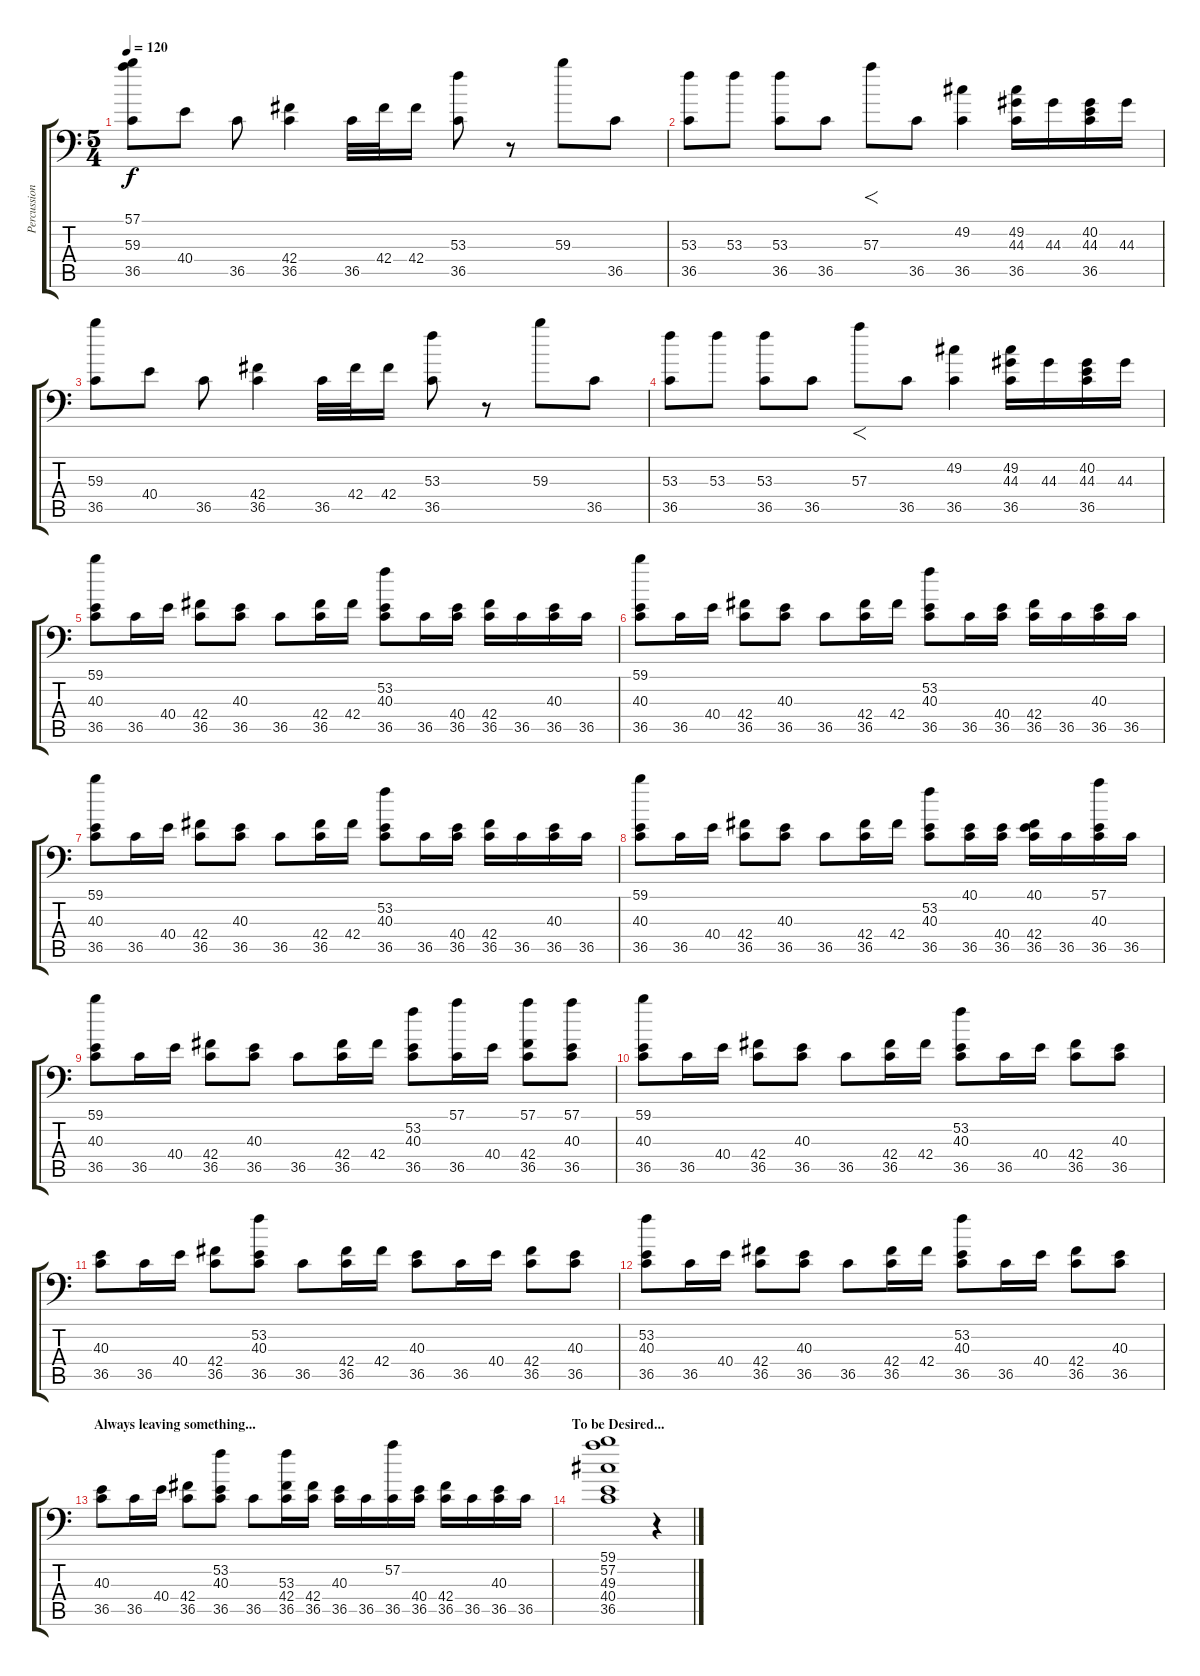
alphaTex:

\track ("Percussion" "Percussion") {instrument acousticgrandpiano}
\staff {score tabs}
\tuning (C-1 C-1 C-1 C-1 C-1 C-1) {hide}
\ts (5 4)
\tempo 120
\clef f4
\ks c
(57.1 59.3 36.5).8{dy f} 40.4.8 36.5.8 (42.4 36.5).4 36.5.32 42.4.32 42.4.16 (53.3 36.5).8 r.8 59.3.8 36.5.8 |
(53.3 36.5).8 53.3.8 (53.3 36.5).8 36.5.8 57.3.8{f} 36.5.8 (49.2 36.5).4 (49.2 44.3 36.5).16 44.3.16 (40.2 44.3 36.5).16 44.3.16 |
(59.3 36.5).8 40.4.8 36.5.8 (42.4 36.5).4 36.5.32 42.4.32 42.4.16 (53.3 36.5).8 r.8 59.3.8 36.5.8 |
(53.3 36.5).8 53.3.8 (53.3 36.5).8 36.5.8 57.3.8{f} 36.5.8 (49.2 36.5).4 (49.2 44.3 36.5).16 44.3.16 (40.2 44.3 36.5).16 44.3.16 |
(59.1 40.3 36.5).8 36.5.16 40.4.16 (42.4 36.5).8 (40.3 36.5).8 36.5.8 (42.4 36.5).16 42.4.16 (53.2 40.3 36.5).8 36.5.16 (40.4 36.5).16 (42.4 36.5).16 36.5.16 (40.3 36.5).16 36.5.16 |
(59.1 40.3 36.5).8 36.5.16 40.4.16 (42.4 36.5).8 (40.3 36.5).8 36.5.8 (42.4 36.5).16 42.4.16 (53.2 40.3 36.5).8 36.5.16 (40.4 36.5).16 (42.4 36.5).16 36.5.16 (40.3 36.5).16 36.5.16 |
(59.1 40.3 36.5).8 36.5.16 40.4.16 (42.4 36.5).8 (40.3 36.5).8 36.5.8 (42.4 36.5).16 42.4.16 (53.2 40.3 36.5).8 36.5.16 (40.4 36.5).16 (42.4 36.5).16 36.5.16 (40.3 36.5).16 36.5.16 |
(59.1 40.3 36.5).8 36.5.16 40.4.16 (42.4 36.5).8 (40.3 36.5).8 36.5.8 (42.4 36.5).16 42.4.16 (53.2 40.3 36.5).8 (40.1 36.5).16 (40.4 36.5).16 (40.1 42.4 36.5).16 36.5.16 (57.1 40.3 36.5).16 36.5.16 |
(59.1 40.3 36.5).8 36.5.16 40.4.16 (42.4 36.5).8 (40.3 36.5).8 36.5.8 (42.4 36.5).16 42.4.16 (53.2 40.3 36.5).8 (57.1 36.5).16 40.4.16 (57.1 42.4 36.5).8 (57.1 40.3 36.5).8 |
(59.1 40.3 36.5).8 36.5.16 40.4.16 (42.4 36.5).8 (40.3 36.5).8 36.5.8 (42.4 36.5).16 42.4.16 (53.2 40.3 36.5).8 36.5.16 40.4.16 (42.4 36.5).8 (40.3 36.5).8 |
(40.3 36.5).8 36.5.16 40.4.16 (42.4 36.5).8 (53.2 40.3 36.5).8 36.5.8 (42.4 36.5).16 42.4.16 (40.3 36.5).8 36.5.16 40.4.16 (42.4 36.5).8 (40.3 36.5).8 |
(53.2 40.3 36.5).8 36.5.16 40.4.16 (42.4 36.5).8 (40.3 36.5).8 36.5.8 (42.4 36.5).16 42.4.16 (53.2 40.3 36.5).8 36.5.16 40.4.16 (42.4 36.5).8 (40.3 36.5).8 |
\section ("" "Always leaving something...")
(40.3 36.5).8 36.5.16 40.4.16 (42.4 36.5).8 (53.2 40.3 36.5).8 36.5.8 (53.3 42.4 36.5).16 (42.4 36.5).16 (40.3 36.5).16 36.5.16 (57.2 36.5).16 (40.4 36.5).16 (42.4 36.5).16 36.5.16 (40.3 36.5).16 36.5.16 |
\section ("" "To be Desired...")
(59.1 57.2 49.3 40.4 36.5).1 r.4
